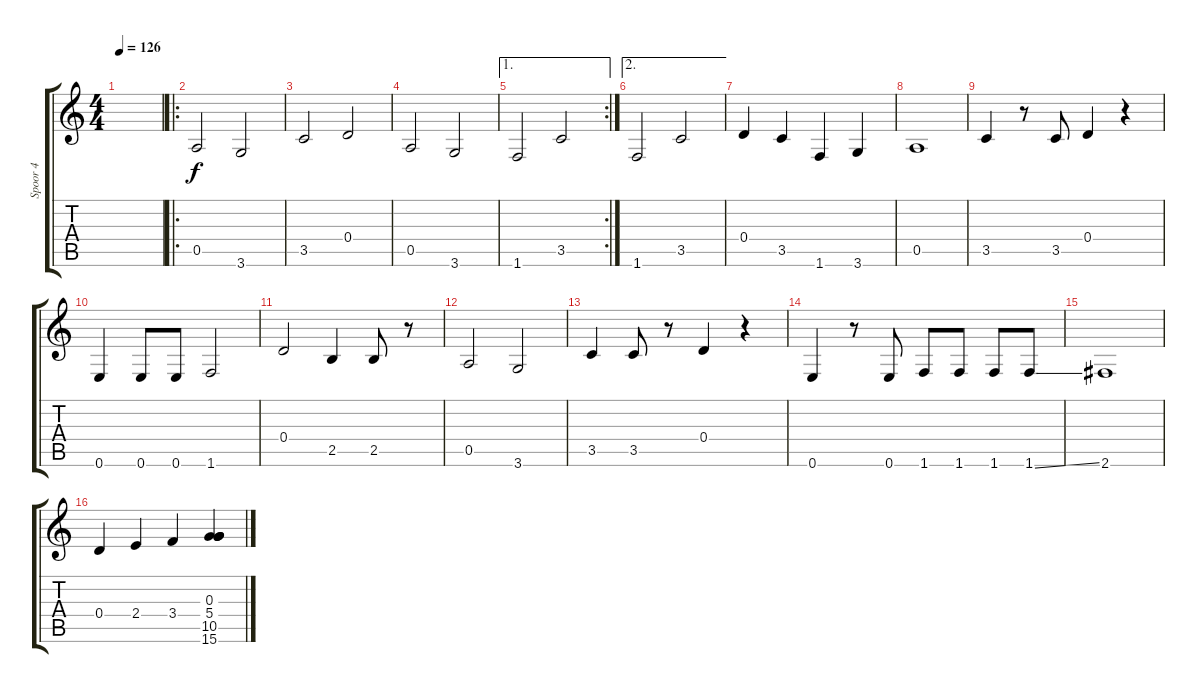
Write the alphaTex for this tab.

\track ("Spoor 4" "Spoor 4") {instrument electricbassfinger}
\staff {score tabs}
\tuning (E4 B3 G3 D3 A2 E2) {hide}
\ts (4 4)
\tempo 126
\clef g2
\ks c
|
\ro
0.5.2 3.6.2 |
3.5.2 0.4.2 |
0.5.2 3.6.2 |
\ae 1
\rc 2
1.6.2 3.5.2 |
\ae 2
1.6.2 3.5.2 |
0.4.4 3.5.4 1.6.4 3.6.4 |
0.5.1 |
3.5.4 r.8 3.5.8 0.4.4 r.4 |
0.6.4 0.6.8 0.6.8 1.6.2 |
0.4.2 2.5.4 2.5.8 r.8 |
0.5.2 3.6.2 |
3.5.4 3.5.8 r.8 0.4.4 r.4 |
0.6.4 r.8 0.6.8 1.6.8 1.6.8 1.6.8 1.6{ss}.8 |
2.6.1 |
0.4.4 2.4.4 3.4.4 (0.3 5.4 10.5 15.6).4
